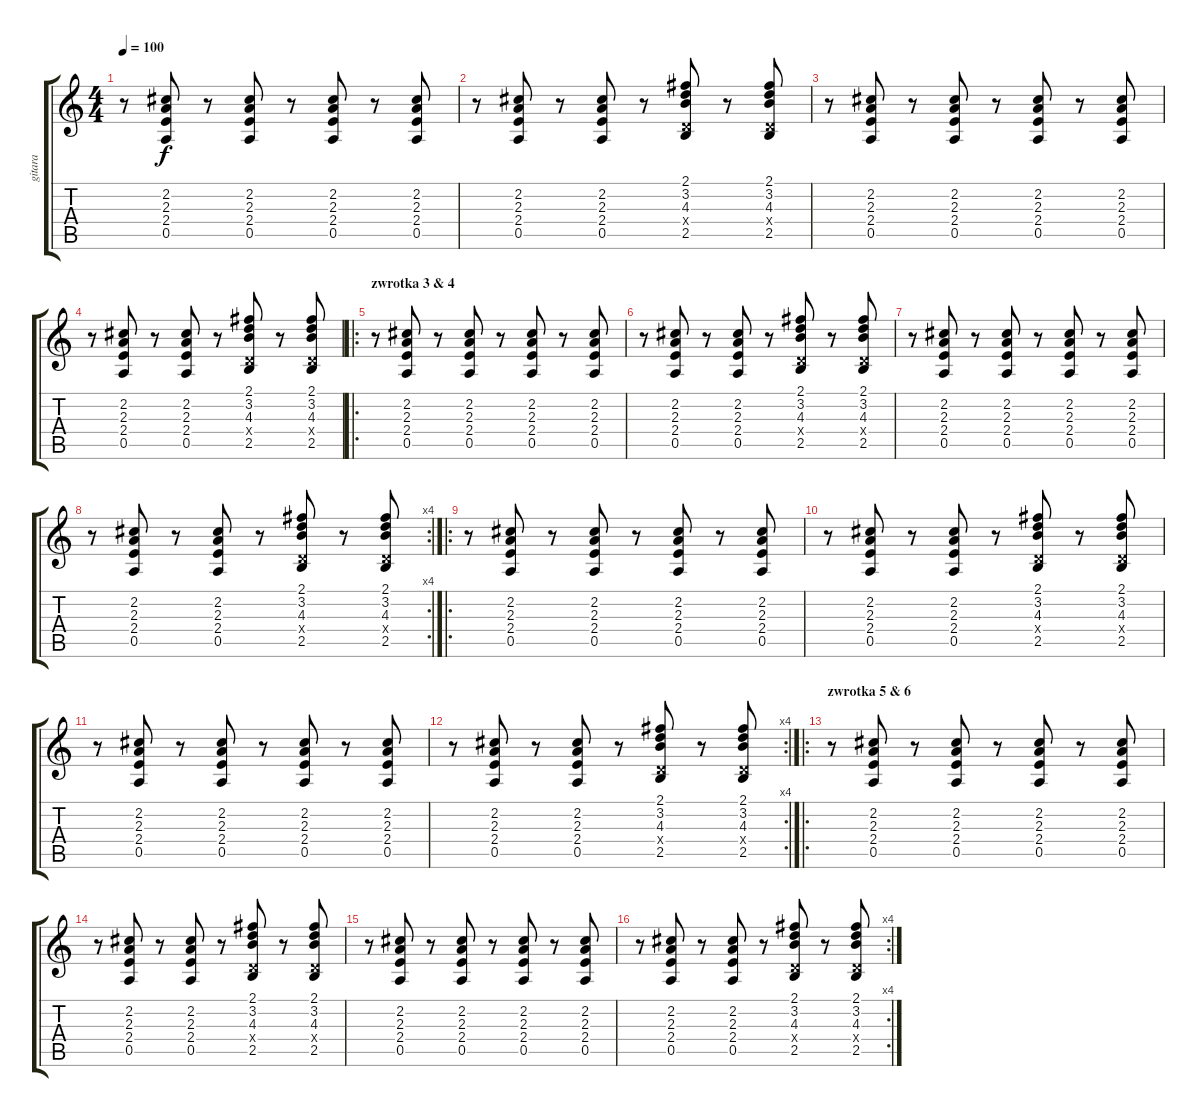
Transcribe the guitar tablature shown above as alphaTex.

\track ("gitara" "gitara") {instrument electricguitarclean}
\staff {score tabs}
\tuning (E4 B3 G3 D3 A2 E2) {hide}
\ts (4 4)
\tempo 100
\clef g2
\ks c
r.8{dy f} (2.2 2.3 2.4 0.5).8 r.8 (2.2 2.3 2.4 0.5).8 r.8 (2.2 2.3 2.4 0.5).8 r.8 (2.2 2.3 2.4 0.5).8 |
r.8 (2.2 2.3 2.4 0.5).8 r.8 (2.2 2.3 2.4 0.5).8 r.8 (2.1 3.2 4.3 0.4{x} 2.5).8 r.8 (2.1 3.2 4.3 0.4{x} 2.5).8 |
r.8 (2.2 2.3 2.4 0.5).8 r.8 (2.2 2.3 2.4 0.5).8 r.8 (2.2 2.3 2.4 0.5).8 r.8 (2.2 2.3 2.4 0.5).8 |
r.8 (2.2 2.3 2.4 0.5).8 r.8 (2.2 2.3 2.4 0.5).8 r.8 (2.1 3.2 4.3 0.4{x} 2.5).8 r.8 (2.1 3.2 4.3 0.4{x} 2.5).8 |
\ro
\section ("" "zwrotka 3 & 4")
r.8 (2.2 2.3 2.4 0.5).8 r.8 (2.2 2.3 2.4 0.5).8 r.8 (2.2 2.3 2.4 0.5).8 r.8 (2.2 2.3 2.4 0.5).8 |
r.8 (2.2 2.3 2.4 0.5).8 r.8 (2.2 2.3 2.4 0.5).8 r.8 (2.1 3.2 4.3 0.4{x} 2.5).8 r.8 (2.1 3.2 4.3 0.4{x} 2.5).8 |
r.8 (2.2 2.3 2.4 0.5).8 r.8 (2.2 2.3 2.4 0.5).8 r.8 (2.2 2.3 2.4 0.5).8 r.8 (2.2 2.3 2.4 0.5).8 |
\rc 4
r.8 (2.2 2.3 2.4 0.5).8 r.8 (2.2 2.3 2.4 0.5).8 r.8 (2.1 3.2 4.3 0.4{x} 2.5).8 r.8 (2.1 3.2 4.3 0.4{x} 2.5).8 |
\ro
r.8 (2.2 2.3 2.4 0.5).8 r.8 (2.2 2.3 2.4 0.5).8 r.8 (2.2 2.3 2.4 0.5).8 r.8 (2.2 2.3 2.4 0.5).8 |
r.8 (2.2 2.3 2.4 0.5).8 r.8 (2.2 2.3 2.4 0.5).8 r.8 (2.1 3.2 4.3 0.4{x} 2.5).8 r.8 (2.1 3.2 4.3 0.4{x} 2.5).8 |
r.8 (2.2 2.3 2.4 0.5).8 r.8 (2.2 2.3 2.4 0.5).8 r.8 (2.2 2.3 2.4 0.5).8 r.8 (2.2 2.3 2.4 0.5).8 |
\rc 4
r.8 (2.2 2.3 2.4 0.5).8 r.8 (2.2 2.3 2.4 0.5).8 r.8 (2.1 3.2 4.3 0.4{x} 2.5).8 r.8 (2.1 3.2 4.3 0.4{x} 2.5).8 |
\ro
\section ("" "zwrotka 5 & 6")
r.8 (2.2 2.3 2.4 0.5).8 r.8 (2.2 2.3 2.4 0.5).8 r.8 (2.2 2.3 2.4 0.5).8 r.8 (2.2 2.3 2.4 0.5).8 |
r.8 (2.2 2.3 2.4 0.5).8 r.8 (2.2 2.3 2.4 0.5).8 r.8 (2.1 3.2 4.3 0.4{x} 2.5).8 r.8 (2.1 3.2 4.3 0.4{x} 2.5).8 |
r.8 (2.2 2.3 2.4 0.5).8 r.8 (2.2 2.3 2.4 0.5).8 r.8 (2.2 2.3 2.4 0.5).8 r.8 (2.2 2.3 2.4 0.5).8 |
\rc 4
r.8 (2.2 2.3 2.4 0.5).8 r.8 (2.2 2.3 2.4 0.5).8 r.8 (2.1 3.2 4.3 0.4{x} 2.5).8 r.8 (2.1 3.2 4.3 0.4{x} 2.5).8
